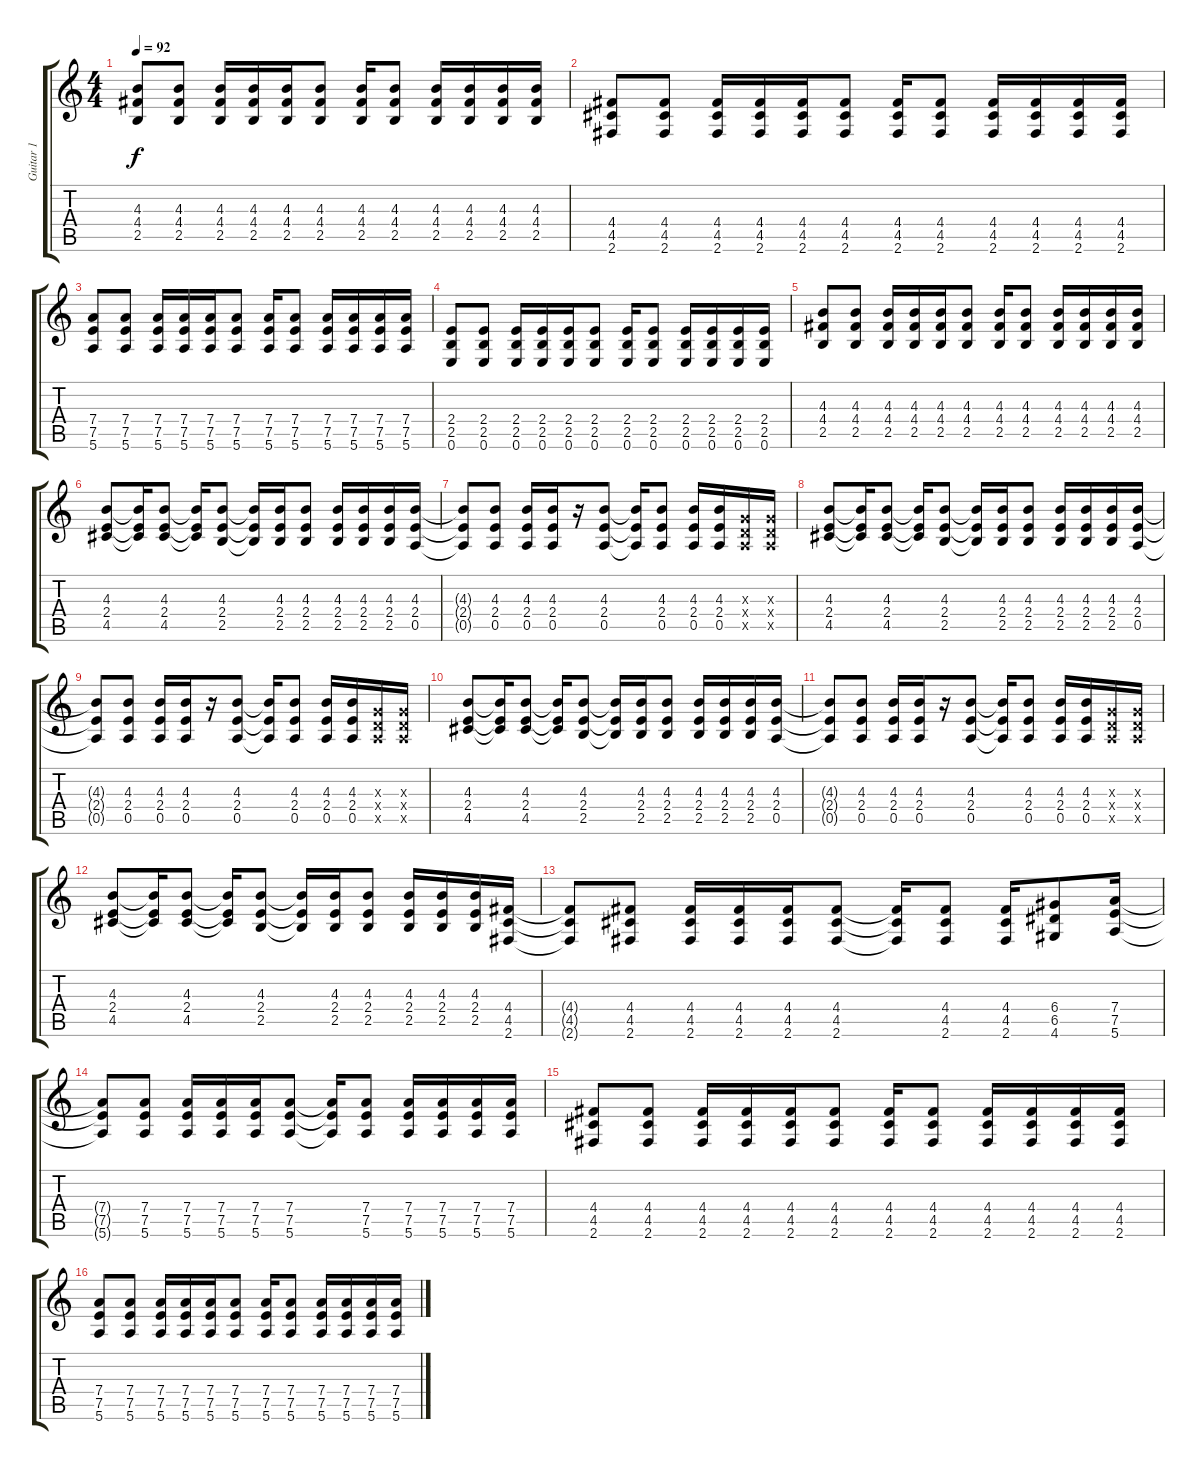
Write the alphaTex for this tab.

\track ("Guitar 1" "Guitar 1") {instrument distortionguitar}
\staff {score tabs}
\tuning (E4 B3 G3 D3 A2 E2) {hide}
\ts (4 4)
\tempo 92
\clef g2
\ks c
(4.3 4.4 2.5).8{dy f} (4.3 4.4 2.5).8 (4.3 4.4 2.5).16 (4.3 4.4 2.5).16 (4.3 4.4 2.5).16 (4.3 4.4 2.5).8 (4.3 4.4 2.5).16 (4.3 4.4 2.5).8 (4.3 4.4 2.5).16 (4.3 4.4 2.5).16 (4.3 4.4 2.5).16 (4.3 4.4 2.5).16 |
(4.4 4.5 2.6).8 (4.4 4.5 2.6).8 (4.4 4.5 2.6).16 (4.4 4.5 2.6).16 (4.4 4.5 2.6).16 (4.4 4.5 2.6).8 (4.4 4.5 2.6).16 (4.4 4.5 2.6).8 (4.4 4.5 2.6).16 (4.4 4.5 2.6).16 (4.4 4.5 2.6).16 (4.4 4.5 2.6).16 |
(7.4 7.5 5.6).8 (7.4 7.5 5.6).8 (7.4 7.5 5.6).16 (7.4 7.5 5.6).16 (7.4 7.5 5.6).16 (7.4 7.5 5.6).8 (7.4 7.5 5.6).16 (7.4 7.5 5.6).8 (7.4 7.5 5.6).16 (7.4 7.5 5.6).16 (7.4 7.5 5.6).16 (7.4 7.5 5.6).16 |
(2.4 2.5 0.6).8 (2.4 2.5 0.6).8 (2.4 2.5 0.6).16 (2.4 2.5 0.6).16 (2.4 2.5 0.6).16 (2.4 2.5 0.6).8 (2.4 2.5 0.6).16 (2.4 2.5 0.6).8 (2.4 2.5 0.6).16 (2.4 2.5 0.6).16 (2.4 2.5 0.6).16 (2.4 2.5 0.6).16 |
(4.3 4.4 2.5).8 (4.3 4.4 2.5).8 (4.3 4.4 2.5).16 (4.3 4.4 2.5).16 (4.3 4.4 2.5).16 (4.3 4.4 2.5).8 (4.3 4.4 2.5).16 (4.3 4.4 2.5).8 (4.3 4.4 2.5).16 (4.3 4.4 2.5).16 (4.3 4.4 2.5).16 (4.3 4.4 2.5).16 |
(4.3 2.4 4.5).8 (4.3{t} 2.4{t} 4.5{t}).16 (4.3 2.4 4.5).8 (4.3{t} 2.4{t} 4.5{t}).16 (4.3 2.4 2.5).8 (4.3{t} 2.4{t} 2.5{t}).16 (4.3 2.4 2.5).16 (4.3 2.4 2.5).8 (4.3 2.4 2.5).16 (4.3 2.4 2.5).16 (4.3 2.4 2.5).16 (4.3 2.4 0.5).16 |
(4.3{t} 2.4{t} 0.5{t}).8 (4.3 2.4 0.5).8 (4.3 2.4 0.5).16 (4.3 2.4 0.5).16 r.16 (4.3 2.4 0.5).8 (4.3{t} 2.4{t} 0.5{t}).16 (4.3 2.4 0.5).8 (4.3 2.4 0.5).16 (4.3 2.4 0.5).16 (0.3{x} 0.4{x} 0.5{x}).16 (0.3{x} 0.4{x} 0.5{x}).16 |
(4.3 2.4 4.5).8 (4.3{t} 2.4{t} 4.5{t}).16 (4.3 2.4 4.5).8 (4.3{t} 2.4{t} 4.5{t}).16 (4.3 2.4 2.5).8 (4.3{t} 2.4{t} 2.5{t}).16 (4.3 2.4 2.5).16 (4.3 2.4 2.5).8 (4.3 2.4 2.5).16 (4.3 2.4 2.5).16 (4.3 2.4 2.5).16 (4.3 2.4 0.5).16 |
(4.3{t} 2.4{t} 0.5{t}).8 (4.3 2.4 0.5).8 (4.3 2.4 0.5).16 (4.3 2.4 0.5).16 r.16 (4.3 2.4 0.5).8 (4.3{t} 2.4{t} 0.5{t}).16 (4.3 2.4 0.5).8 (4.3 2.4 0.5).16 (4.3 2.4 0.5).16 (0.3{x} 0.4{x} 0.5{x}).16 (0.3{x} 0.4{x} 0.5{x}).16 |
(4.3 2.4 4.5).8 (4.3{t} 2.4{t} 4.5{t}).16 (4.3 2.4 4.5).8 (4.3{t} 2.4{t} 4.5{t}).16 (4.3 2.4 2.5).8 (4.3{t} 2.4{t} 2.5{t}).16 (4.3 2.4 2.5).16 (4.3 2.4 2.5).8 (4.3 2.4 2.5).16 (4.3 2.4 2.5).16 (4.3 2.4 2.5).16 (4.3 2.4 0.5).16 |
(4.3{t} 2.4{t} 0.5{t}).8 (4.3 2.4 0.5).8 (4.3 2.4 0.5).16 (4.3 2.4 0.5).16 r.16 (4.3 2.4 0.5).8 (4.3{t} 2.4{t} 0.5{t}).16 (4.3 2.4 0.5).8 (4.3 2.4 0.5).16 (4.3 2.4 0.5).16 (0.3{x} 0.4{x} 0.5{x}).16 (0.3{x} 0.4{x} 0.5{x}).16 |
(4.3 2.4 4.5).8 (4.3{t} 2.4{t} 4.5{t}).16 (4.3 2.4 4.5).8 (4.3{t} 2.4{t} 4.5{t}).16 (4.3 2.4 2.5).8 (4.3{t} 2.4{t} 2.5{t}).16 (4.3 2.4 2.5).16 (4.3 2.4 2.5).8 (4.3 2.4 2.5).16 (4.3 2.4 2.5).16 (4.3 2.4 2.5).16 (4.4 4.5 2.6).16 |
(4.4{t} 4.5{t} 2.6{t}).8 (4.4 4.5 2.6).8 (4.4 4.5 2.6).16 (4.4 4.5 2.6).16 (4.4 4.5 2.6).16 (4.4 4.5 2.6).8 (4.4{t} 4.5{t} 2.6{t}).16 (4.4 4.5 2.6).8 (4.4 4.5 2.6).16 (6.4 6.5 4.6).8 (7.4 7.5 5.6).16 |
(7.4{t} 7.5{t} 5.6{t}).8 (7.4 7.5 5.6).8 (7.4 7.5 5.6).16 (7.4 7.5 5.6).16 (7.4 7.5 5.6).16 (7.4 7.5 5.6).8 (7.4{t} 7.5{t} 5.6{t}).16 (7.4 7.5 5.6).8 (7.4 7.5 5.6).16 (7.4 7.5 5.6).16 (7.4 7.5 5.6).16 (7.4 7.5 5.6).16 |
(4.4 4.5 2.6).8 (4.4 4.5 2.6).8 (4.4 4.5 2.6).16 (4.4 4.5 2.6).16 (4.4 4.5 2.6).16 (4.4 4.5 2.6).8 (4.4 4.5 2.6).16 (4.4 4.5 2.6).8 (4.4 4.5 2.6).16 (4.4 4.5 2.6).16 (4.4 4.5 2.6).16 (4.4 4.5 2.6).16 |
(7.4 7.5 5.6).8 (7.4 7.5 5.6).8 (7.4 7.5 5.6).16 (7.4 7.5 5.6).16 (7.4 7.5 5.6).16 (7.4 7.5 5.6).8 (7.4 7.5 5.6).16 (7.4 7.5 5.6).8 (7.4 7.5 5.6).16 (7.4 7.5 5.6).16 (7.4 7.5 5.6).16 (7.4 7.5 5.6).16
